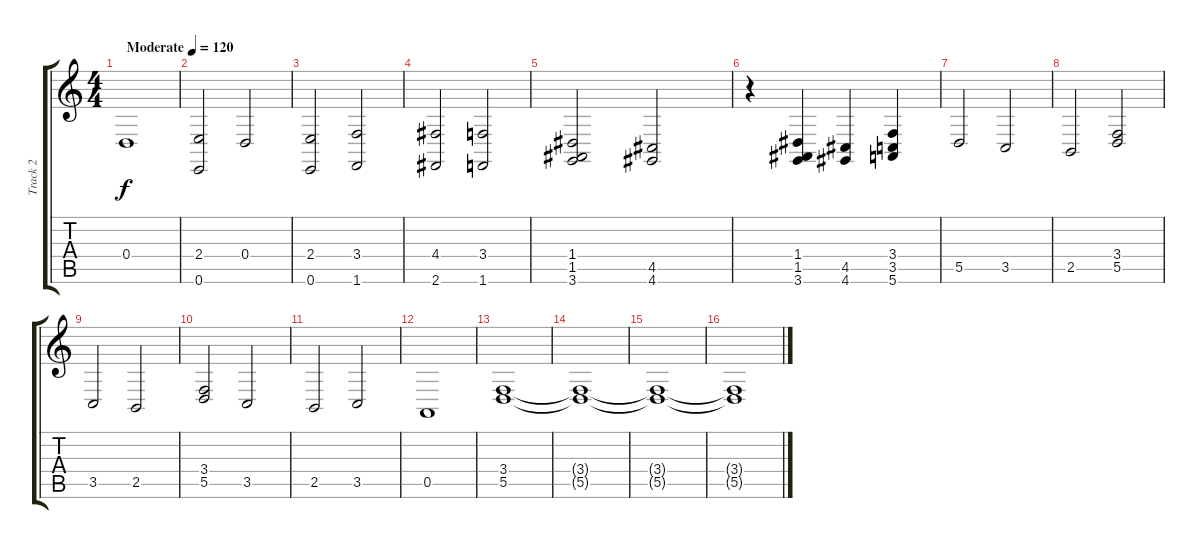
\track ("Track 2" "Track 2") {instrument churchorgan}
\staff {score tabs}
\tuning (E4 B3 G3 D3 A2 E2) {hide}
\ts (4 4)
\tempo (120 "Moderate")
\clef g2
\ks c
0.4.1{dy f instrument churchorgan} |
(2.4 0.6).2 0.4.2 |
(2.4 0.6).2 (3.4 1.6).2 |
(4.4 2.6).2 (3.4 1.6).2 |
(1.4 1.5 3.6).2 (4.5 4.6).2 |
r.4 (1.4 1.5 3.6).4 (4.5 4.6).4 (3.4 3.5 5.6).4 |
5.5.2 3.5.2 |
2.5.2 (3.4 5.5).2 |
3.5.2 2.5.2 |
(3.4 5.5).2 3.5.2 |
2.5.2 3.5.2 |
0.5.1 |
(3.4 5.5).1 |
(3.4{t} 5.5{t}).1 |
(3.4{t} 5.5{t}).1 |
(3.4{t} 5.5{t}).1
